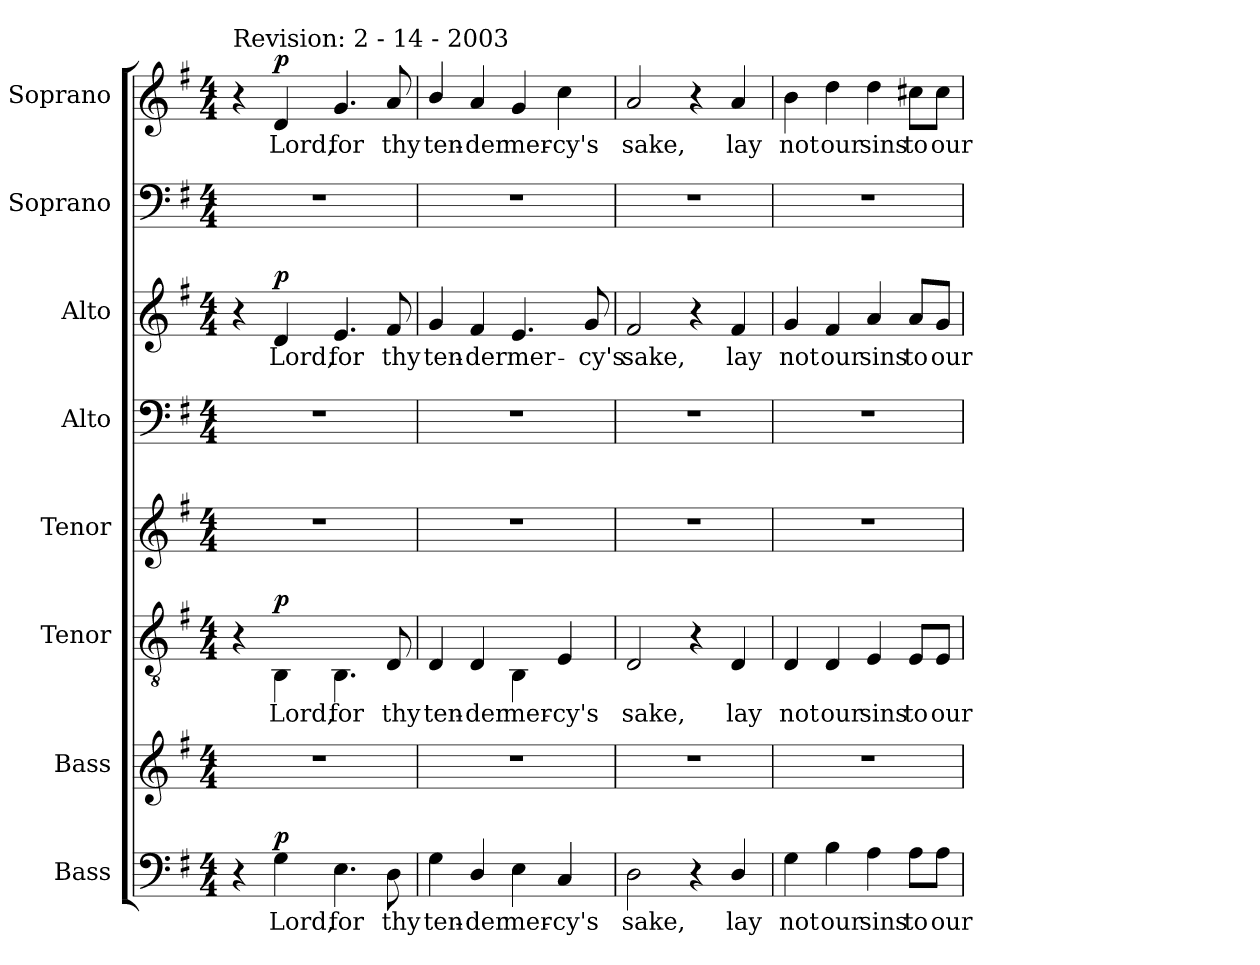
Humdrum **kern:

**kern	**text	**dynam	**kern	**kern	**text	**dynam	**kern	**kern	**kern	**text	**dynam	**kern	**kern	**text	**dynam
*part8	*part8	*part8	*part7	*part6	*part6	*part6	*part5	*part4	*part3	*part3	*part3	*part2	*part1	*part1	*part1
*staff8	*staff8	*staff8	*staff7	*staff6	*staff6	*staff6	*staff5	*staff4	*staff3	*staff3	*staff3	*staff2	*staff1	*staff1	*staff1
*I"Bass	*	*	*I"Bass	*I"Tenor	*	*	*I"Tenor	*I"Alto	*I"Alto	*	*	*I"Soprano	*I"Soprano	*	*
*I'bass	*	*	*I'bass	*I'tenor	*	*	*I'tenor	*I'alto	*I'alto	*	*	*I'soprano	*I'soprano	*	*
!!LO:PB:g=z
*clefF4	*	*	*clefG2	*clefGv2	*	*	*clefG2	*clefF4	*clefG2	*	*	*clefF4	*clefG2	*	*
*k[f#]	*	*	*k[f#]	*k[f#]	*	*	*k[f#]	*k[f#]	*k[f#]	*	*	*k[f#]	*k[f#]	*	*
*G:	*	*	*G:	*G:	*	*	*G:	*G:	*G:	*	*	*G:	*G:	*	*
*M4/4	*	*	*M4/4	*M4/4	*	*	*M4/4	*M4/4	*M4/4	*	*	*M4/4	*M4/4	*	*
=1	=1	=1	=1	=1	=1	=1	=1	=1	=1	=1	=1	=1	=1	=1	=1
!	!	!	!	!	!	!	!	!	!	!	!	!	!LO:TX:a:t=Revision&colon;  2 - 14 - 2003	!	!
4r	.	.	1r	4r	.	.	1r	1r	4r	.	.	1r	4r	.	.
!	!LO:LY:b:color=#000000	!	!	!	!	!	!	!	!	!	!	!	!	!	!
!	!	!	!	!	!LO:LY:b:color=#000000	!	!	!	!	!	!	!	!	!	!
!	!	!	!	!	!	!	!	!	!	!LO:LY:b:color=#000000	!	!	!	!	!
!	!	!	!	!	!	!	!	!	!	!	!	!	!	!LO:LY:b:color=#000000	!
4Gi\	Lord,	p	.	4BBi\	Lord,	p	.	.	4di/	Lord,	p	.	4di/	Lord,	p
!	!LO:LY:b:color=#000000	!	!	!	!	!	!	!	!	!	!	!	!	!	!
!	!	!	!	!	!LO:LY:b:color=#000000	!	!	!	!	!	!	!	!	!	!
!	!	!	!	!	!	!	!	!	!	!LO:LY:b:color=#000000	!	!	!	!	!
!	!	!	!	!	!	!	!	!	!	!	!	!	!	!LO:LY:b:color=#000000	!
4.Ei\	for	.	.	4.BBi\	for	.	.	.	4.ei/	for	.	.	4.gi/	for	.
!	!LO:LY:b:color=#000000	!	!	!	!	!	!	!	!	!	!	!	!	!	!
!	!	!	!	!	!LO:LY:b:color=#000000	!	!	!	!	!	!	!	!	!	!
!	!	!	!	!	!	!	!	!	!	!LO:LY:b:color=#000000	!	!	!	!	!
!	!	!	!	!	!	!	!	!	!	!	!	!	!	!LO:LY:b:color=#000000	!
8Di\	thy	.	.	8Di/	thy	.	.	.	8f#i/	thy	.	.	8ai/	thy	.
=2	=2	=2	=2	=2	=2	=2	=2	=2	=2	=2	=2	=2	=2	=2	=2
!	!LO:LY:b:color=#000000	!	!	!	!	!	!	!	!	!	!	!	!	!	!
!	!	!	!	!	!LO:LY:b:color=#000000	!	!	!	!	!	!	!	!	!	!
!	!	!	!	!	!	!	!	!	!	!LO:LY:b:color=#000000	!	!	!	!	!
!	!	!	!	!	!	!	!	!	!	!	!	!	!	!LO:LY:b:color=#000000	!
4Gi\	ten-	.	1r	4Di/	ten-	.	1r	1r	4gi/	ten-	.	1r	4bi/	ten-	.
!	!LO:LY:b:color=#000000	!	!	!	!	!	!	!	!	!	!	!	!	!	!
!	!	!	!	!	!LO:LY:b:color=#000000	!	!	!	!	!	!	!	!	!	!
!	!	!	!	!	!	!	!	!	!	!LO:LY:b:color=#000000	!	!	!	!	!
!	!	!	!	!	!	!	!	!	!	!	!	!	!	!LO:LY:b:color=#000000	!
4Di/	-der	.	.	4Di/	-der	.	.	.	4f#i/	-der	.	.	4ai/	-der	.
!	!LO:LY:b:color=#000000	!	!	!	!	!	!	!	!	!	!	!	!	!	!
!	!	!	!	!	!LO:LY:b:color=#000000	!	!	!	!	!	!	!	!	!	!
!	!	!	!	!	!	!	!	!	!	!LO:LY:b:color=#000000	!	!	!	!	!
!	!	!	!	!	!	!	!	!	!	!	!	!	!	!LO:LY:b:color=#000000	!
4Ei\	mer-	.	.	4BBi\	mer-	.	.	.	4.ei/	mer-	.	.	4gi/	mer-	.
!	!LO:LY:b:color=#000000	!	!	!	!	!	!	!	!	!	!	!	!	!	!
!	!	!	!	!	!LO:LY:b:color=#000000	!	!	!	!	!	!	!	!	!	!
!	!	!	!	!	!	!	!	!	!	!	!	!	!	!LO:LY:b:color=#000000	!
4Ci/	-cy's	.	.	4Ei/	-cy's	.	.	.	.	.	.	.	4cci\	-cy's	.
!	!	!	!	!	!	!	!	!	!	!LO:LY:b:color=#000000	!	!	!	!	!
.	.	.	.	.	.	.	.	.	8gi/	-cy's	.	.	.	.	.
=3	=3	=3	=3	=3	=3	=3	=3	=3	=3	=3	=3	=3	=3	=3	=3
!	!LO:LY:b:color=#000000	!	!	!	!	!	!	!	!	!	!	!	!	!	!
!	!	!	!	!	!LO:LY:b:color=#000000	!	!	!	!	!	!	!	!	!	!
!	!	!	!	!	!	!	!	!	!	!LO:LY:b:color=#000000	!	!	!	!	!
!	!	!	!	!	!	!	!	!	!	!	!	!	!	!LO:LY:b:color=#000000	!
2Di\	sake,	.	1r	2Di/	sake,	.	1r	1r	2f#i/	sake,	.	1r	2ai/	sake,	.
4r	.	.	.	4r	.	.	.	.	4r	.	.	.	4r	.	.
!	!LO:LY:b:color=#000000	!	!	!	!	!	!	!	!	!	!	!	!	!	!
!	!	!	!	!	!LO:LY:b:color=#000000	!	!	!	!	!	!	!	!	!	!
!	!	!	!	!	!	!	!	!	!	!LO:LY:b:color=#000000	!	!	!	!	!
!	!	!	!	!	!	!	!	!	!	!	!	!	!	!LO:LY:b:color=#000000	!
4Di/	lay	.	.	4Di/	lay	.	.	.	4f#i/	lay	.	.	4ai/	lay	.
=4	=4	=4	=4	=4	=4	=4	=4	=4	=4	=4	=4	=4	=4	=4	=4
!	!LO:LY:b:color=#000000	!	!	!	!	!	!	!	!	!	!	!	!	!	!
!	!	!	!	!	!LO:LY:b:color=#000000	!	!	!	!	!	!	!	!	!	!
!	!	!	!	!	!	!	!	!	!	!LO:LY:b:color=#000000	!	!	!	!	!
!	!	!	!	!	!	!	!	!	!	!	!	!	!	!LO:LY:b:color=#000000	!
4Gi\	not	.	1r	4Di/	not	.	1r	1r	4gi/	not	.	1r	4bi\	not	.
!	!LO:LY:b:color=#000000	!	!	!	!	!	!	!	!	!	!	!	!	!	!
!	!	!	!	!	!LO:LY:b:color=#000000	!	!	!	!	!	!	!	!	!	!
!	!	!	!	!	!	!	!	!	!	!LO:LY:b:color=#000000	!	!	!	!	!
!	!	!	!	!	!	!	!	!	!	!	!	!	!	!LO:LY:b:color=#000000	!
4Bi\	our	.	.	4Di/	our	.	.	.	4f#i/	our	.	.	4ddi\	our	.
!	!LO:LY:b:color=#000000	!	!	!	!	!	!	!	!	!	!	!	!	!	!
!	!	!	!	!	!LO:LY:b:color=#000000	!	!	!	!	!	!	!	!	!	!
!	!	!	!	!	!	!	!	!	!	!LO:LY:b:color=#000000	!	!	!	!	!
!	!	!	!	!	!	!	!	!	!	!	!	!	!	!LO:LY:b:color=#000000	!
4Ai\	sins	.	.	4Ei/	sins	.	.	.	4ai/	sins	.	.	4ddi\	sins	.
!	!LO:LY:b:color=#000000	!	!	!	!	!	!	!	!	!	!	!	!	!	!
!	!	!	!	!	!LO:LY:b:color=#000000	!	!	!	!	!	!	!	!	!	!
!	!	!	!	!	!	!	!	!	!	!LO:LY:b:color=#000000	!	!	!	!	!
!	!	!	!	!	!	!	!	!	!	!	!	!	!	!LO:LY:b:color=#000000	!
8Ai\L	to	.	.	8Ei/L	to	.	.	.	8ai/L	to	.	.	8cc#Xi\L	to	.
!	!LO:LY:b:color=#000000	!	!	!	!	!	!	!	!	!	!	!	!	!	!
!	!	!	!	!	!LO:LY:b:color=#000000	!	!	!	!	!	!	!	!	!	!
!	!	!	!	!	!	!	!	!	!	!LO:LY:b:color=#000000	!	!	!	!	!
!	!	!	!	!	!	!	!	!	!	!	!	!	!	!LO:LY:b:color=#000000	!
8Ai\J	our	.	.	8Ei/J	our	.	.	.	8gi/J	our	.	.	8cc#i\J	our	.
=	=	=	=	=	=	=	=	=	=	=	=	=	=	=	=
*-	*-	*-	*-	*-	*-	*-	*-	*-	*-	*-	*-	*-	*-	*-	*-
